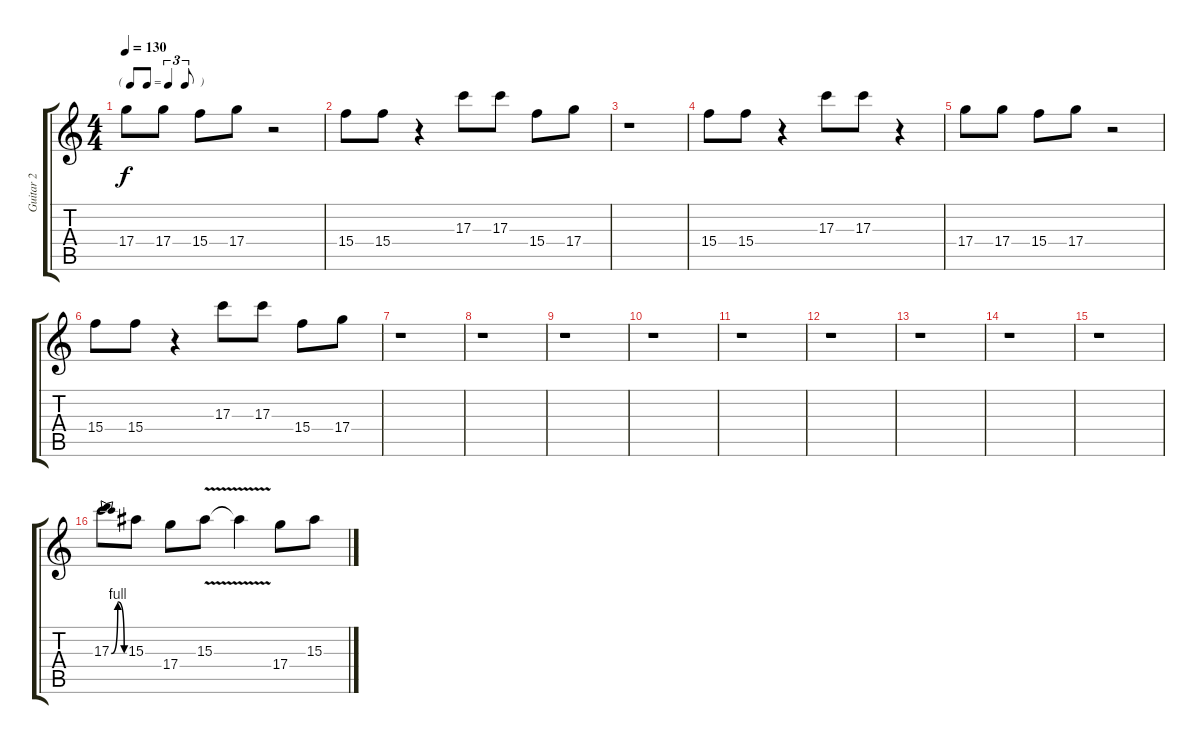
\track ("Guitar 2" "Guitar 2") {instrument overdrivenguitar}
\staff {score tabs}
\tuning (E4 B3 G3 D3 A2 E2) {hide}
\ts (4 4)
\tf triplet8th
\tempo 130
\clef g2
\ks c
17.4.8{dy f} 17.4.8 15.4.8 17.4.8 r.2 |
15.4.8 15.4.8 r.4 17.3.8 17.3.8 15.4.8 17.4.8 |
r.1 |
15.4.8 15.4.8 r.4 17.3.8 17.3.8 r.4 |
17.4.8 17.4.8 15.4.8 17.4.8 r.2 |
15.4.8 15.4.8 r.4 17.3.8 17.3.8 15.4.8 17.4.8 |
r.1 |
r.1 |
r.1 |
r.1 |
r.1 |
r.1 |
r.1 |
r.1 |
r.1 |
17.3{be (bendrelease 0 0 30 4 30 4 60 0)}.8 15.3.8 17.4.8 15.3{v}.8 15.3{t}.4 17.4.8 15.3.8
